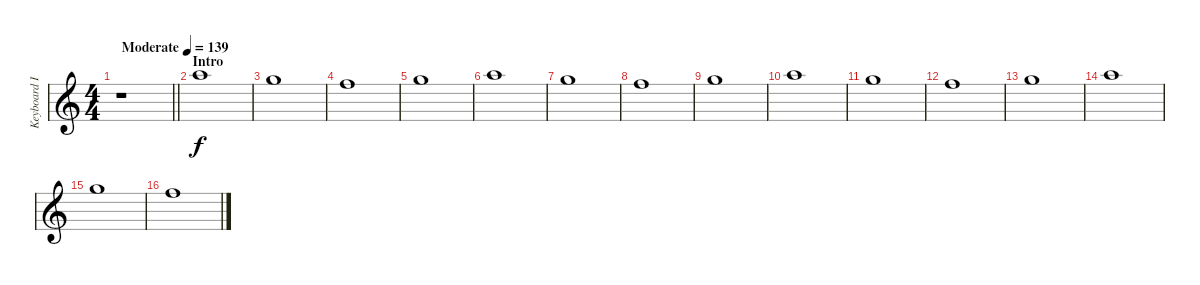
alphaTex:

\track ("Keyboard I" "Keyboard I") {instrument pad5bowed}
\staff {score}
\tuning (E5 B4 G4 D4 A3 E3 B2) {hide}
\ts (4 4)
\tempo (139 "Moderate")
\clef g2
\barLineRight lightlight
\ks aminor
r.1{dy f instrument pad5bowed} |
\section ("" "Intro")
5.1.1 |
3.1.1 |
1.1.1 |
3.1.1 |
5.1.1 |
3.1.1 |
1.1.1 |
3.1.1 |
5.1.1 |
3.1.1 |
1.1.1 |
3.1.1 |
5.1.1 |
3.1.1 |
1.1.1
